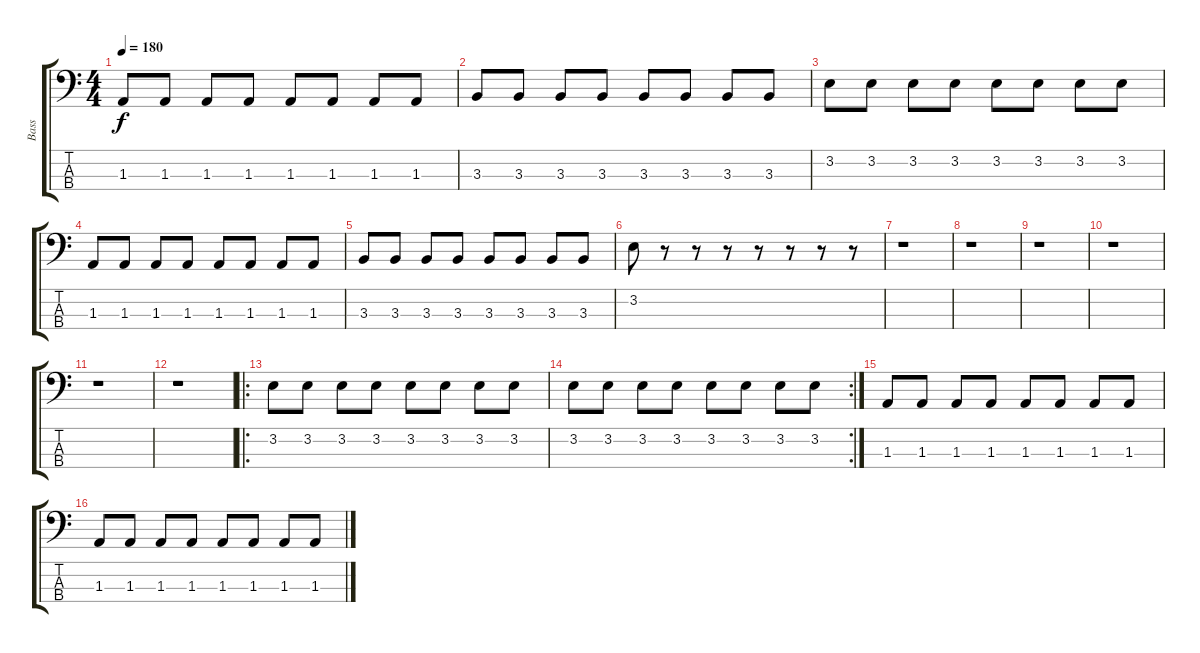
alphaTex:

\track ("Bass" "Bass") {instrument electricbasspick}
\staff {score tabs}
\tuning (Gb2 Db2 Ab1 Eb1) {hide}
\ts (4 4)
\tempo 180
\clef f4
\ks c
1.3.8{dy f} 1.3.8 1.3.8 1.3.8 1.3.8 1.3.8 1.3.8 1.3.8 |
3.3.8 3.3.8 3.3.8 3.3.8 3.3.8 3.3.8 3.3.8 3.3.8 |
3.2.8 3.2.8 3.2.8 3.2.8 3.2.8 3.2.8 3.2.8 3.2.8 |
1.3.8 1.3.8 1.3.8 1.3.8 1.3.8 1.3.8 1.3.8 1.3.8 |
3.3.8 3.3.8 3.3.8 3.3.8 3.3.8 3.3.8 3.3.8 3.3.8 |
3.2.8 r.8 r.8 r.8 r.8 r.8 r.8 r.8 |
r.1 |
r.1 |
r.1 |
r.1 |
r.1 |
r.1 |
\ro
3.2.8 3.2.8 3.2.8 3.2.8 3.2.8 3.2.8 3.2.8 3.2.8 |
\rc 2
3.2.8 3.2.8 3.2.8 3.2.8 3.2.8 3.2.8 3.2.8 3.2.8 |
1.3.8 1.3.8 1.3.8 1.3.8 1.3.8 1.3.8 1.3.8 1.3.8 |
1.3.8 1.3.8 1.3.8 1.3.8 1.3.8 1.3.8 1.3.8 1.3.8
